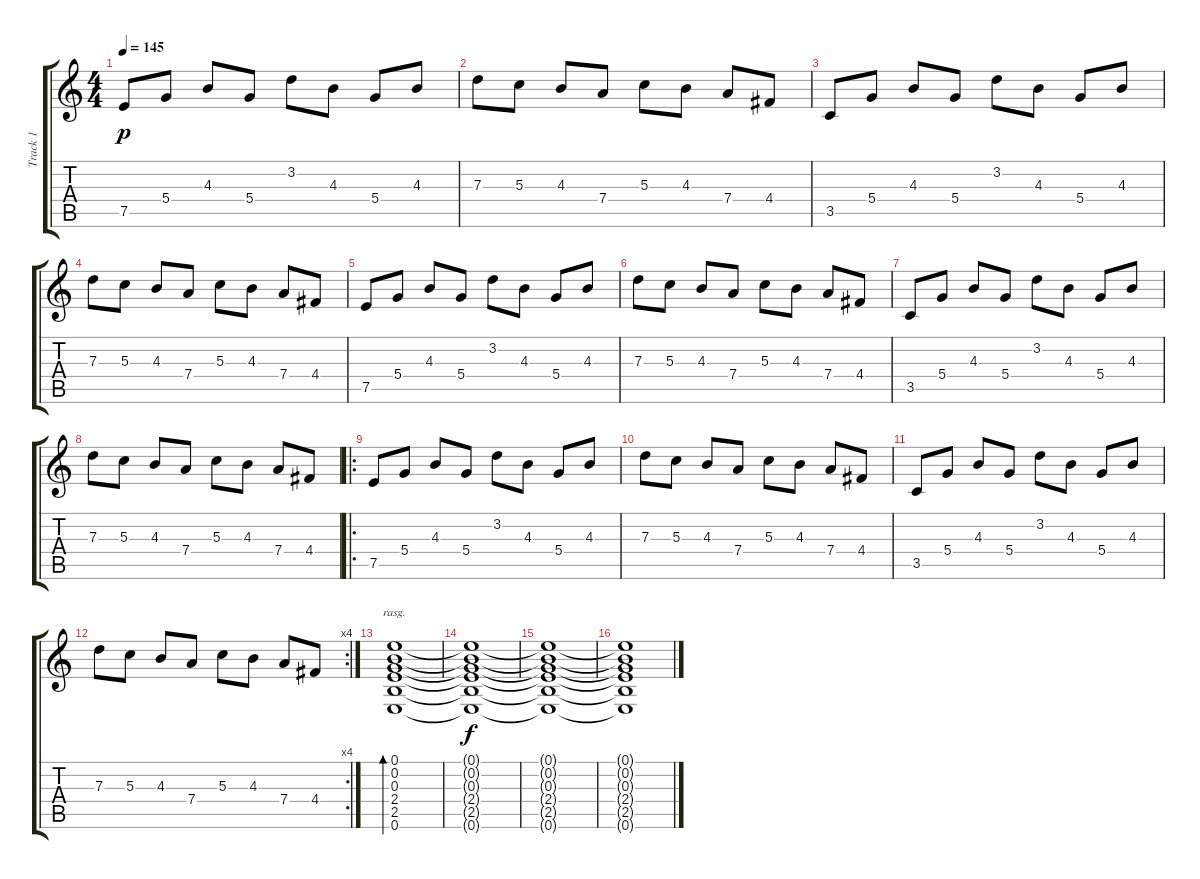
\track ("Track 1" "Track 1") {instrument distortionguitar}
\staff {score tabs}
\tuning (E4 B3 G3 D3 A2 E2) {hide}
\ts (4 4)
\tempo 145
\clef g2
\ks c
7.5.8{dy p} 5.4.8 4.3.8 5.4.8 3.2.8 4.3.8 5.4.8 4.3.8 |
7.3.8 5.3.8 4.3.8 7.4.8 5.3.8 4.3.8 7.4.8 4.4.8 |
3.5.8 5.4.8 4.3.8 5.4.8 3.2.8 4.3.8 5.4.8 4.3.8 |
7.3.8 5.3.8 4.3.8 7.4.8 5.3.8 4.3.8 7.4.8 4.4.8 |
7.5.8 5.4.8 4.3.8 5.4.8 3.2.8 4.3.8 5.4.8 4.3.8 |
7.3.8 5.3.8 4.3.8 7.4.8 5.3.8 4.3.8 7.4.8 4.4.8 |
3.5.8 5.4.8 4.3.8 5.4.8 3.2.8 4.3.8 5.4.8 4.3.8 |
7.3.8 5.3.8 4.3.8 7.4.8 5.3.8 4.3.8 7.4.8 4.4.8 |
\ro
7.5.8 5.4.8 4.3.8 5.4.8 3.2.8 4.3.8 5.4.8 4.3.8 |
7.3.8 5.3.8 4.3.8 7.4.8 5.3.8 4.3.8 7.4.8 4.4.8 |
3.5.8 5.4.8 4.3.8 5.4.8 3.2.8 4.3.8 5.4.8 4.3.8 |
\rc 4
7.3.8 5.3.8 4.3.8 7.4.8 5.3.8 4.3.8 7.4.8 4.4.8 |
(0.1 0.2 0.3 2.4 2.5 0.6).1{bd 480 rasg ii} |
(0.1{t} 0.2{t} 0.3{t} 2.4{t} 2.5{t} 0.6{t}).1{dy f} |
(0.1{t} 0.2{t} 0.3{t} 2.4{t} 2.5{t} 0.6{t}).1 |
(0.1{t} 0.2{t} 0.3{t} 2.4{t} 2.5{t} 0.6{t}).1
